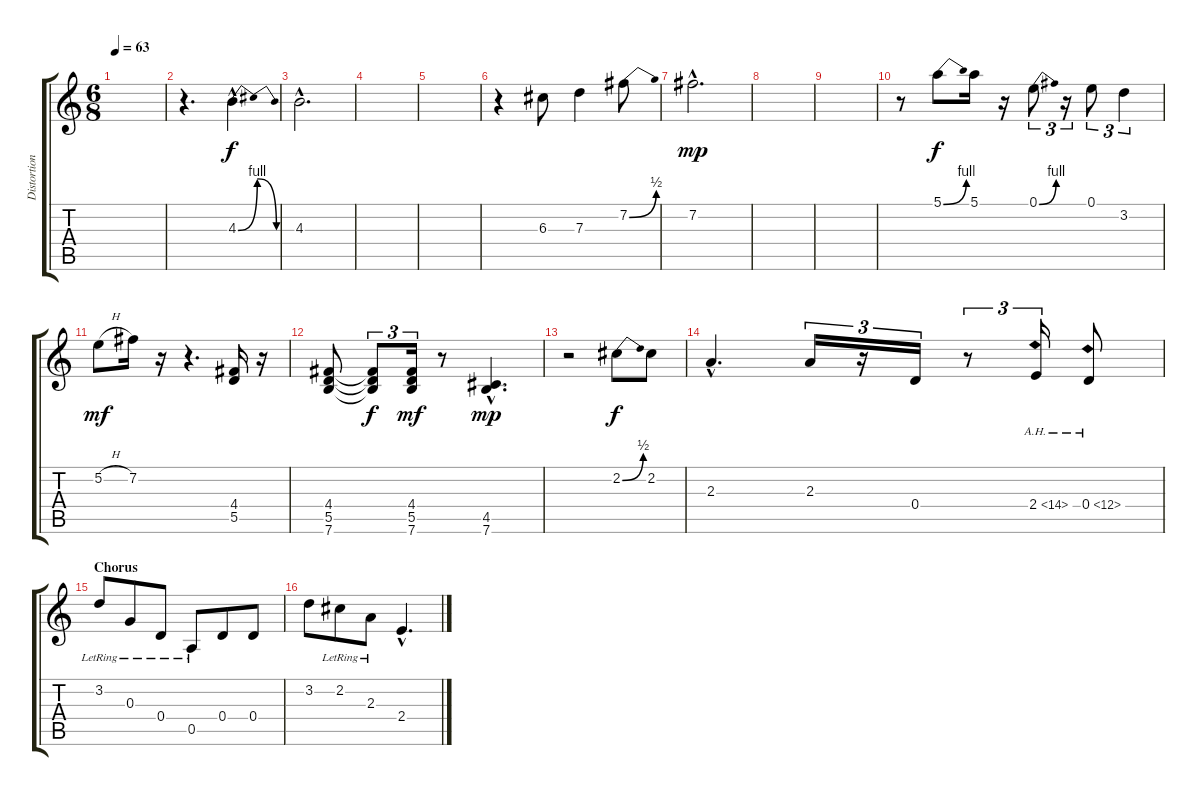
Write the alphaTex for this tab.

\track ("Distortion Guitar" "Distortion") {instrument distortionguitar}
\staff {score tabs}
\tuning (E4 B3 G3 D3 A2 E2) {hide}
\ts (6 8)
\tempo 63
\clef g2
\ks c
|
r.4{d} 4.3{be (bendrelease 0 0 15 4 45 4 60 0) hac}.4{d} |
4.3{hac}.2{d} |
|
|
r.4 6.3.8 7.3.4 7.2{be (bend 0 0 60 2)}.8 |
7.2{hac}.2{d dy mp} |
|
|
r.8 5.1{be (bend 0 0 60 4)}.8{dy f} 5.1.16 r.16 0.1{be (bend 0 0 60 4)}.8{tu (3 2)} r.16{tu (3 2)} 0.1.8{tu (3 2)} 3.2.4{tu (3 2)} |
5.2{h}.8{dy mf} 7.2.16 r.16 r.4{d} (4.4 5.5).16 r.16 |
(4.4 5.5 7.6).8 (4.4{t} 5.5{t} 7.6{t}).8{tu (3 2) dy f} (4.4 5.5 7.6).16{tu (3 2) dy mf} r.8 (4.5{hac} 7.6{hac}).4{d dy mp} |
r.2 2.2{be (bend 0 0 60 2)}.8{dy f} 2.2.8 |
2.3{hac}.4{d} 2.3.16{tu (3 2)} r.16{tu (3 2)} 0.4.16{tu (3 2)} r.8{tu (3 2)} 2.4{ah 12}.16{tu (3 2)} 0.4{ah 12}.8 |
\section ("" "Chorus")
3.2{lr}.8{volume 11} 0.3{lr}.8 0.4{lr}.8 0.5{lr}.8 0.4.8 0.4.8 |
3.2.8 2.2{lr}.8 2.3{lr}.8 2.4{hac}.4{d}
